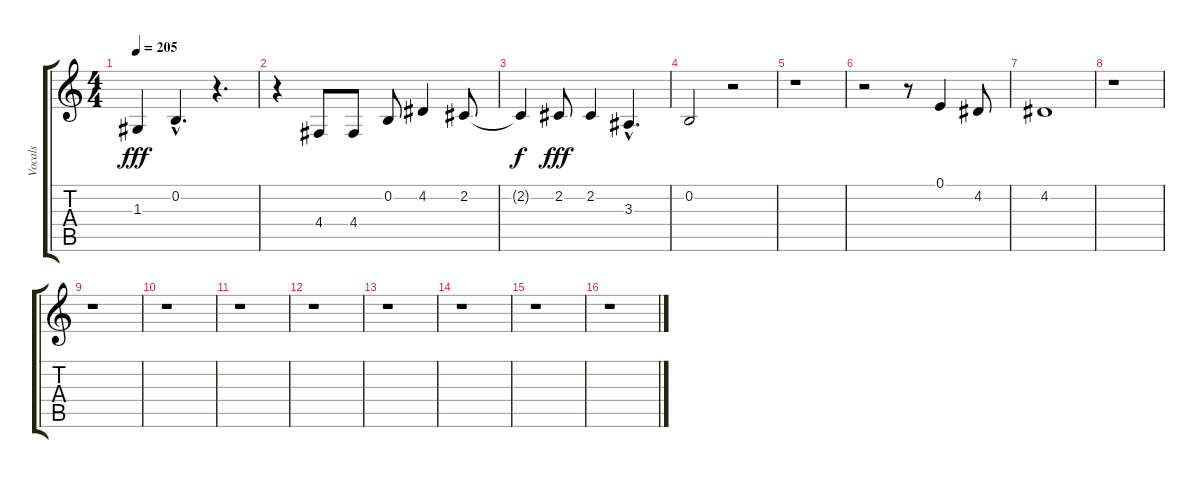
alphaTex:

\track ("Vocals" "Vocals") {instrument tenorsax}
\staff {score tabs}
\tuning (E4 B3 G3 D3 A2 E2) {hide}
\ts (4 4)
\tempo 205
\clef g2
\ks c
1.3.4{dy fff} 0.2{hac}.4{d} r.4{d} |
r.4 4.4.8 4.4.8 0.2.8 4.2.4 2.2.8 |
2.2{t}.4{dy f} 2.2.8{dy fff} 2.2.4 3.3{hac}.4{d} |
0.2.2 r.2 |
r.1 |
r.2 r.8 0.1.4 4.2.8 |
4.2.1 |
r.1 |
r.1 |
r.1 |
r.1 |
r.1 |
r.1 |
r.1 |
r.1 |
r.1
